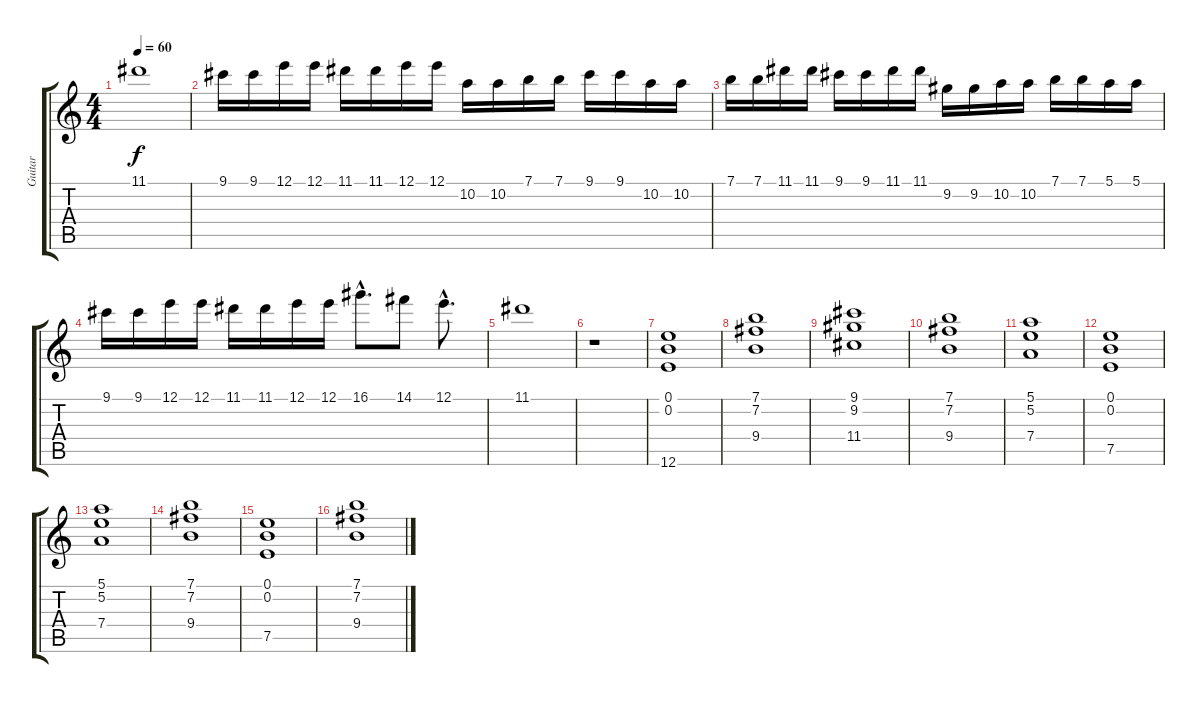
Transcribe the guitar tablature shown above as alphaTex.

\track ("Guitar" "Guitar") {instrument distortionguitar}
\staff {score tabs}
\tuning (E4 B3 G3 D3 A2 E2) {hide}
\ts (4 4)
\tempo 60
\clef g2
\ks c
11.1.1{dy f} |
9.1.16 9.1.16 12.1.16 12.1.16 11.1.16 11.1.16 12.1.16 12.1.16 10.2.16 10.2.16 7.1.16 7.1.16 9.1.16 9.1.16 10.2.16 10.2.16 |
7.1.16 7.1.16 11.1.16 11.1.16 9.1.16 9.1.16 11.1.16 11.1.16 9.2.16 9.2.16 10.2.16 10.2.16 7.1.16 7.1.16 5.1.16 5.1.16 |
9.1.16 9.1.16 12.1.16 12.1.16 11.1.16 11.1.16 12.1.16 12.1.16 16.1{hac}.8{d} 14.1.8 12.1{hac}.8{d} |
11.1.1 |
r.1 |
(0.1 0.2 12.6).1 |
(7.1 7.2 9.4).1 |
(9.1 9.2 11.4).1 |
(7.1 7.2 9.4).1 |
(5.1 5.2 7.4).1 |
(0.1 0.2 7.5).1 |
(5.1 5.2 7.4).1 |
(7.1 7.2 9.4).1 |
(0.1 0.2 7.5).1 |
(7.1 7.2 9.4).1
